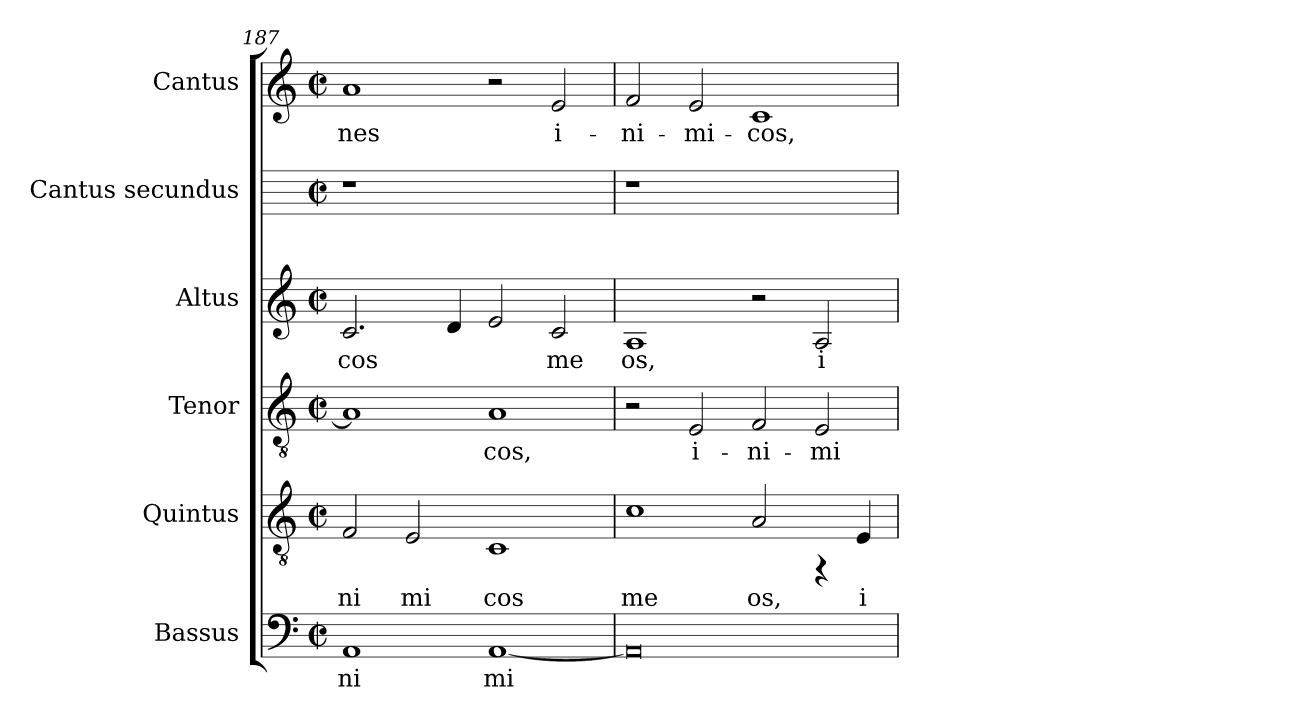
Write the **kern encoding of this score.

**kern	**text	**kern	**text	**kern	**text	**kern	**text	**kern	**kern	**text
*part6	*part6	*part5	*part5	*part4	*part4	*part3	*part3	*part2	*part1	*part1
*staff6	*staff6	*staff5	*staff5	*staff4	*staff4	*staff3	*staff3	*staff2	*staff1	*staff1
*I"Bassus	*	*I"Quintus	*	*I"Tenor	*	*I"Altus	*	*I"Cantus  secundus	*I"Cantus	*
*I'B	*	*I'Q	*	*I'T	*	*I'A	*	*	*I'C	*
*clefF4	*	*clefGv2	*	*clefGv2	*	*clefG2	*	*	*clefG2	*
*k[]	*	*k[]	*	*k[]	*	*k[]	*	*k[]	*k[]	*
*C:	*	*C:	*	*C:	*	*C:	*	*C:	*C:	*
*M2/2	*	*M2/2	*	*M2/2	*	*M2/2	*	*M2/2	*M2/2	*
*met(c|)	*	*met(c|)	*	*met(c|)	*	*met(c|)	*	*met(c|)	*met(c|)	*
=187	=187	=187	=187	=187	=187	=187	=187	=187	=187	=187
!	!LO:LY:b:cj	!	!LO:LY:b:cj	!	!LO:LY:b:cj	!	!LO:LY:b:cj	!	!	!LO:LY:b:cj
1AA	ni	2F/	ni	1A]	--	2.c/	cos	1r	1a	-nes
!	!	!	!LO:LY:b:cj	!	!	!	!	!	!	!
.	.	2E/	mi	.	.	.	.	.	.	.
!	!	!	!	!	!	!	!LO:LY:b:cj	!	!	!
.	.	.	.	.	.	4d/	.	.	.	.
!	!LO:LY:b:cj	!	!LO:LY:b:cj	!	!LO:LY:b:cj	!	!LO:LY:b:cj	!	!	!
[<1AA	mi	1C	cos	1A	-cos,	2e/	.	1ryy	2r	.
!	!	!	!	!	!	!	!LO:LY:b:cj	!	!	!LO:LY:b:cj
.	.	.	.	.	.	2c/	me	.	2e/	i-
=188	=188	=188	=188	=188	=188	=188	=188	=188	=188	=188
!	!LO:LY:b:cj	!	!LO:LY:b:cj	!	!	!	!LO:LY:b:cj	!	!	!LO:LY:b:cj
0AA]	.	1c	me	2r	.	1A	os,	1r	2f/	-ni-
!	!	!	!	!	!LO:LY:b:cj	!	!	!	!	!LO:LY:b:cj
.	.	.	.	2E/	i-	.	.	.	2e/	-mi-
!	!	!	!LO:LY:b:cj	!	!LO:LY:b:cj	!	!	!	!	!LO:LY:b:cj
.	.	2A/	os,	2F/	-ni-	2r	.	1ryy	1c	-cos,
!	!	!	!	!	!LO:LY:b:cj	!	!LO:LY:b:cj	!	!	!
.	.	4rFF	.	2E/	-mi-	2A/	i	.	.	.
!	!	!	!LO:LY:b:cj	!	!	!	!	!	!	!
.	.	4E/	i	.	.	.	.	.	.	.
=	=	=	=	=	=	=	=	=	=	=
*-	*-	*-	*-	*-	*-	*-	*-	*-	*-	*-
